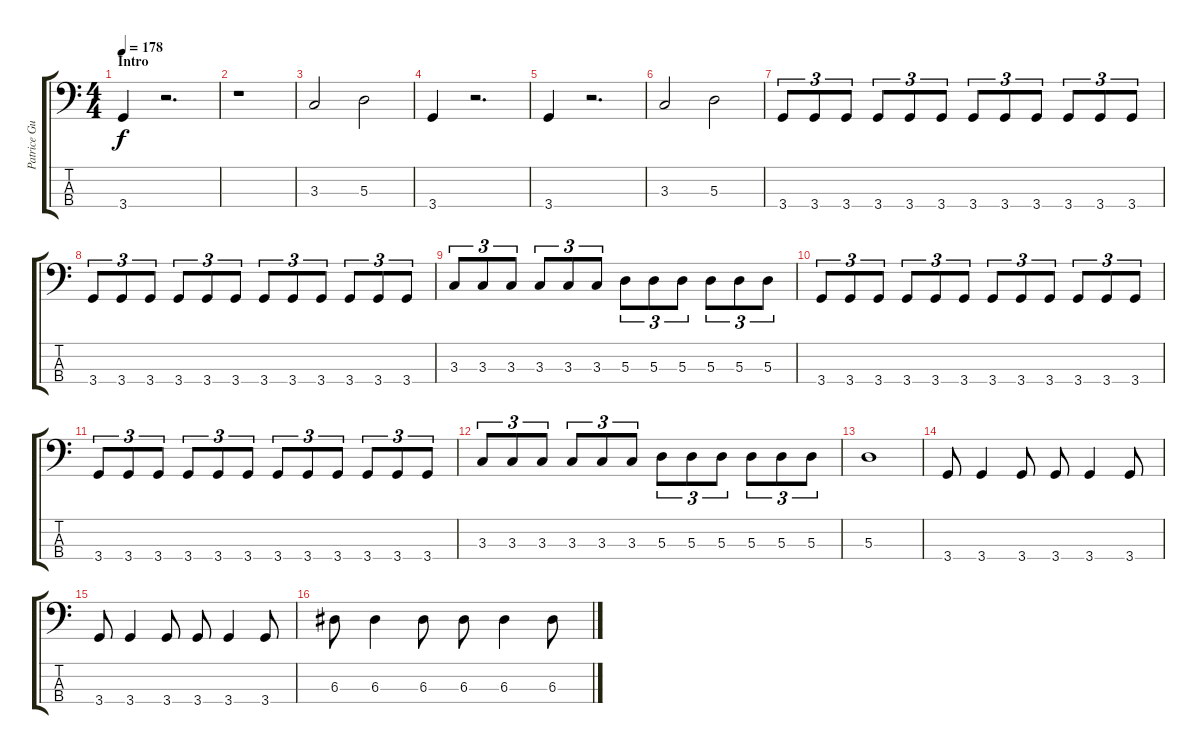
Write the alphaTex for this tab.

\track ("Patrice Guers" "Patrice Gu") {instrument electricbassfinger}
\staff {score tabs}
\tuning (G2 D2 A1 E1) {hide}
\ts (4 4)
\section ("" "Intro")
\tempo 178
\clef f4
\ks c
3.4.4{dy f instrument electricbassfinger} r.2{d} |
r.1 |
3.3.2 5.3.2 |
3.4.4 r.2{d} |
3.4.4 r.2{d} |
3.3.2 5.3.2 |
3.4.8{tu (3 2)} 3.4.8{tu (3 2)} 3.4.8{tu (3 2)} 3.4.8{tu (3 2)} 3.4.8{tu (3 2)} 3.4.8{tu (3 2)} 3.4.8{tu (3 2)} 3.4.8{tu (3 2)} 3.4.8{tu (3 2)} 3.4.8{tu (3 2)} 3.4.8{tu (3 2)} 3.4.8{tu (3 2)} |
3.4.8{tu (3 2)} 3.4.8{tu (3 2)} 3.4.8{tu (3 2)} 3.4.8{tu (3 2)} 3.4.8{tu (3 2)} 3.4.8{tu (3 2)} 3.4.8{tu (3 2)} 3.4.8{tu (3 2)} 3.4.8{tu (3 2)} 3.4.8{tu (3 2)} 3.4.8{tu (3 2)} 3.4.8{tu (3 2)} |
3.3.8{tu (3 2)} 3.3.8{tu (3 2)} 3.3.8{tu (3 2)} 3.3.8{tu (3 2)} 3.3.8{tu (3 2)} 3.3.8{tu (3 2)} 5.3.8{tu (3 2)} 5.3.8{tu (3 2)} 5.3.8{tu (3 2)} 5.3.8{tu (3 2)} 5.3.8{tu (3 2)} 5.3.8{tu (3 2)} |
3.4.8{tu (3 2)} 3.4.8{tu (3 2)} 3.4.8{tu (3 2)} 3.4.8{tu (3 2)} 3.4.8{tu (3 2)} 3.4.8{tu (3 2)} 3.4.8{tu (3 2)} 3.4.8{tu (3 2)} 3.4.8{tu (3 2)} 3.4.8{tu (3 2)} 3.4.8{tu (3 2)} 3.4.8{tu (3 2)} |
3.4.8{tu (3 2)} 3.4.8{tu (3 2)} 3.4.8{tu (3 2)} 3.4.8{tu (3 2)} 3.4.8{tu (3 2)} 3.4.8{tu (3 2)} 3.4.8{tu (3 2)} 3.4.8{tu (3 2)} 3.4.8{tu (3 2)} 3.4.8{tu (3 2)} 3.4.8{tu (3 2)} 3.4.8{tu (3 2)} |
3.3.8{tu (3 2)} 3.3.8{tu (3 2)} 3.3.8{tu (3 2)} 3.3.8{tu (3 2)} 3.3.8{tu (3 2)} 3.3.8{tu (3 2)} 5.3.8{tu (3 2)} 5.3.8{tu (3 2)} 5.3.8{tu (3 2)} 5.3.8{tu (3 2)} 5.3.8{tu (3 2)} 5.3.8{tu (3 2)} |
5.3.1 |
3.4.8 3.4.4 3.4.8 3.4.8 3.4.4 3.4.8 |
3.4.8 3.4.4 3.4.8 3.4.8 3.4.4 3.4.8 |
6.3.8 6.3.4 6.3.8 6.3.8 6.3.4 6.3.8
